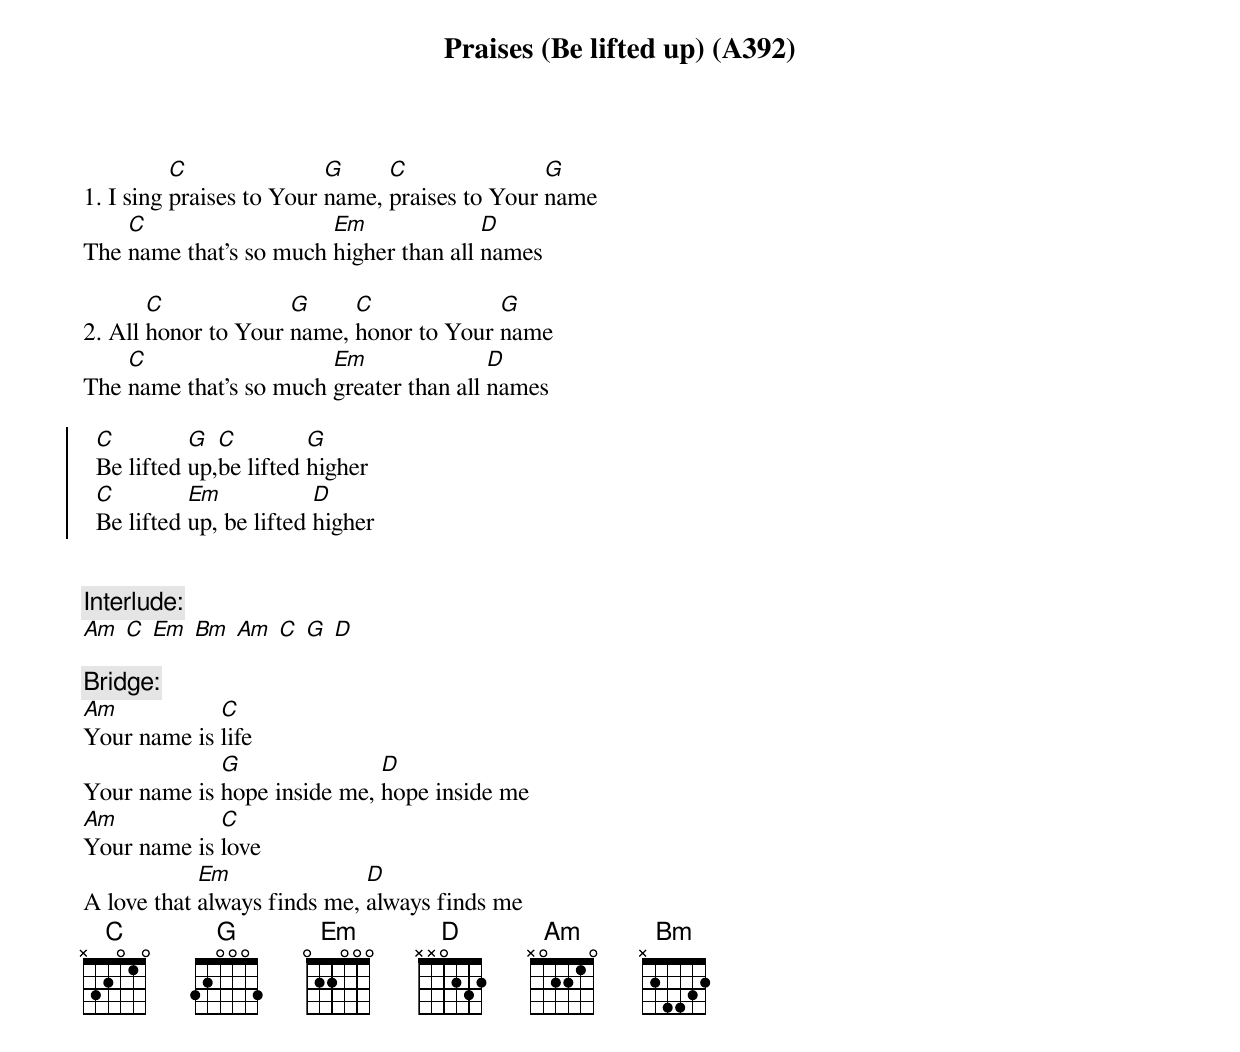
{title: Praises (Be lifted up) (A392)}
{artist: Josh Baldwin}

1. I sing [C]praises to Your [G]name, [C]praises to Your [G]name
The [C]name that’s so much [Em]higher than all [D]names

2. All [C]honor to Your [G]name, [C]honor to Your [G]name
The [C]name that’s so much [Em]greater than all [D]names

{soc}
  [C]Be lifted [G]up,[C]be lifted [G]higher
  [C]Be lifted [Em]up, be lifted [D]higher
 {eoc}


{comment: Interlude:}
[Am] [C] [Em] [Bm] [Am] [C] [G] [D]

{comment: Bridge:}
[Am]Your name is [C]life
Your name is [G]hope inside me, [D]hope inside me
[Am]Your name is [C]love
A love that [Em]always finds me, [D]always finds me
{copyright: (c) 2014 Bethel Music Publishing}
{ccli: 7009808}
